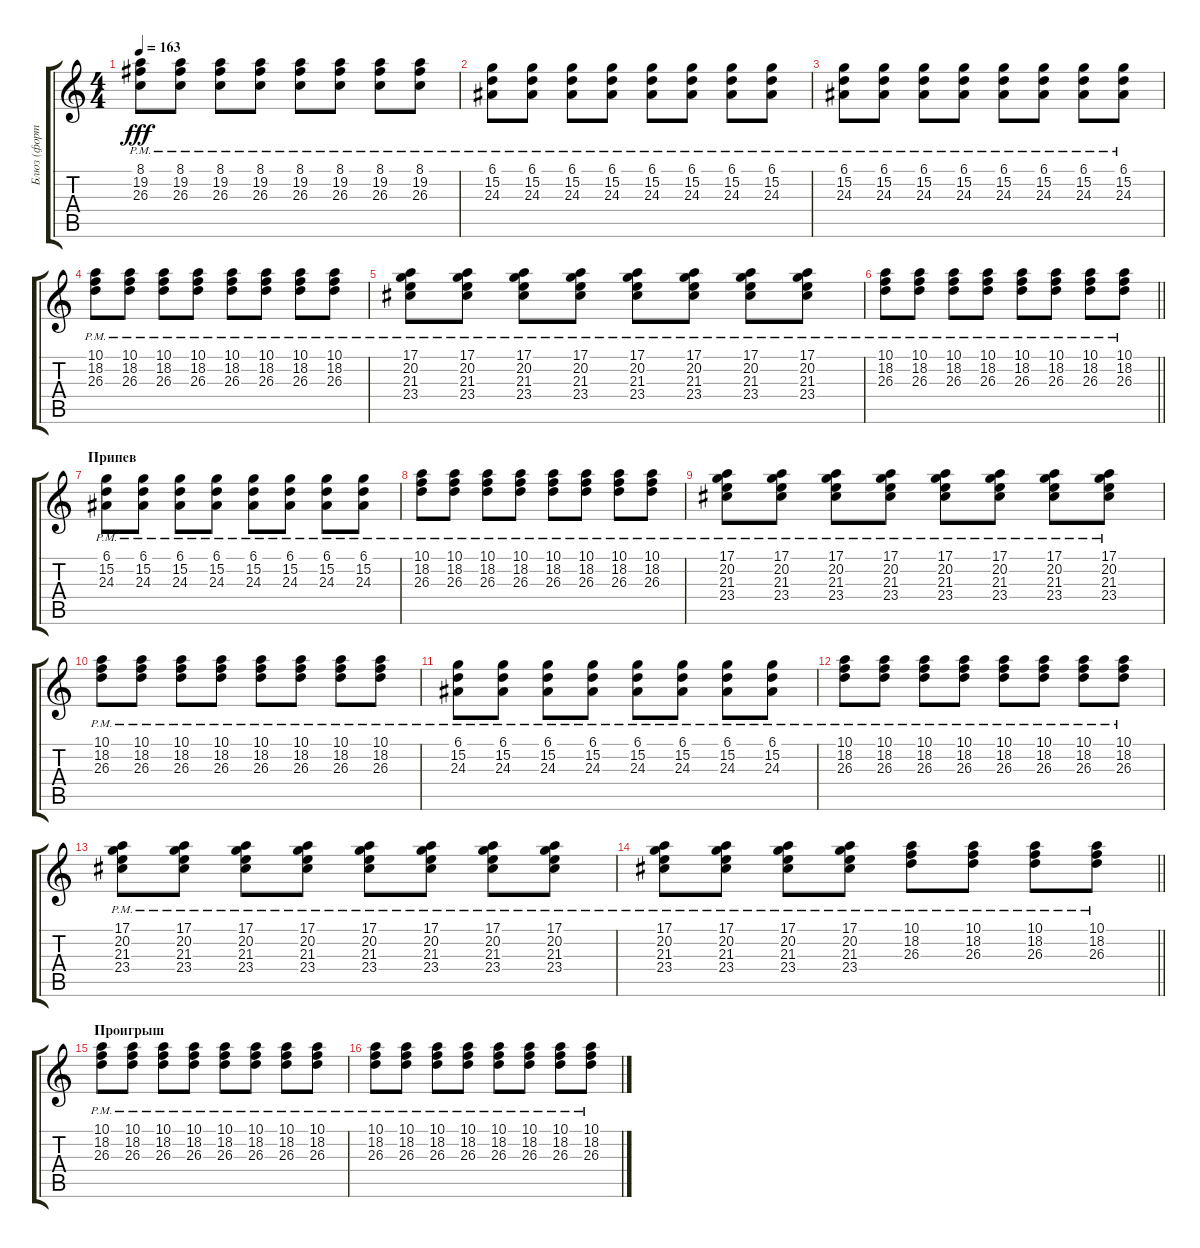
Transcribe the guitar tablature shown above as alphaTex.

\track ("Блюз (фортепиано)" "Блюз (форт") {instrument acousticgrandpiano}
\staff {score tabs}
\tuning (E4 B3 G3 D3 A2 E2) {hide}
\ts (4 4)
\tempo 163
\clef g2
\ks c
(8.1{pm} 19.2{pm} 26.3{pm}).8{dy fff} (8.1{pm} 19.2{pm} 26.3{pm}).8 (8.1{pm} 19.2{pm} 26.3{pm}).8 (8.1{pm} 19.2{pm} 26.3{pm}).8 (8.1{pm} 19.2{pm} 26.3{pm}).8 (8.1{pm} 19.2{pm} 26.3{pm}).8 (8.1{pm} 19.2{pm} 26.3{pm}).8 (8.1{pm} 19.2{pm} 26.3{pm}).8 |
(6.1{pm} 15.2{pm} 24.3{pm}).8 (6.1{pm} 15.2{pm} 24.3{pm}).8 (6.1{pm} 15.2{pm} 24.3{pm}).8 (6.1{pm} 15.2{pm} 24.3{pm}).8 (6.1{pm} 15.2{pm} 24.3{pm}).8 (6.1{pm} 15.2{pm} 24.3{pm}).8 (6.1{pm} 15.2{pm} 24.3{pm}).8 (6.1{pm} 15.2{pm} 24.3{pm}).8 |
(6.1{pm} 15.2{pm} 24.3{pm}).8 (6.1{pm} 15.2{pm} 24.3{pm}).8 (6.1{pm} 15.2{pm} 24.3{pm}).8 (6.1{pm} 15.2{pm} 24.3{pm}).8 (6.1{pm} 15.2{pm} 24.3{pm}).8 (6.1{pm} 15.2{pm} 24.3{pm}).8 (6.1{pm} 15.2{pm} 24.3{pm}).8 (6.1{pm} 15.2{pm} 24.3{pm}).8 |
(10.1{pm} 18.2{pm} 26.3{pm}).8 (10.1{pm} 18.2{pm} 26.3{pm}).8 (10.1{pm} 18.2{pm} 26.3{pm}).8 (10.1{pm} 18.2{pm} 26.3{pm}).8 (10.1{pm} 18.2{pm} 26.3{pm}).8 (10.1{pm} 18.2{pm} 26.3{pm}).8 (10.1{pm} 18.2{pm} 26.3{pm}).8 (10.1{pm} 18.2{pm} 26.3{pm}).8 |
(17.1{pm} 20.2{pm} 21.3{pm} 23.4{pm}).8 (17.1{pm} 20.2{pm} 21.3{pm} 23.4{pm}).8 (17.1{pm} 20.2{pm} 21.3{pm} 23.4{pm}).8 (17.1{pm} 20.2{pm} 21.3{pm} 23.4{pm}).8 (17.1{pm} 20.2{pm} 21.3{pm} 23.4{pm}).8 (17.1{pm} 20.2{pm} 21.3{pm} 23.4{pm}).8 (17.1{pm} 20.2{pm} 21.3{pm} 23.4{pm}).8 (17.1{pm} 20.2{pm} 21.3{pm} 23.4{pm}).8 |
\barLineRight lightlight
(10.1{pm} 18.2{pm} 26.3{pm}).8 (10.1{pm} 18.2{pm} 26.3{pm}).8 (10.1{pm} 18.2{pm} 26.3{pm}).8 (10.1{pm} 18.2{pm} 26.3{pm}).8 (10.1{pm} 18.2{pm} 26.3{pm}).8 (10.1{pm} 18.2{pm} 26.3{pm}).8 (10.1{pm} 18.2{pm} 26.3{pm}).8 (10.1{pm} 18.2{pm} 26.3{pm}).8 |
\section ("" "Припев")
(6.1{pm} 15.2{pm} 24.3{pm}).8 (6.1{pm} 15.2{pm} 24.3{pm}).8 (6.1{pm} 15.2{pm} 24.3{pm}).8 (6.1{pm} 15.2{pm} 24.3{pm}).8 (6.1{pm} 15.2{pm} 24.3{pm}).8 (6.1{pm} 15.2{pm} 24.3{pm}).8 (6.1{pm} 15.2{pm} 24.3{pm}).8 (6.1{pm} 15.2{pm} 24.3{pm}).8 |
(10.1{pm} 18.2{pm} 26.3{pm}).8 (10.1{pm} 18.2{pm} 26.3{pm}).8 (10.1{pm} 18.2{pm} 26.3{pm}).8 (10.1{pm} 18.2{pm} 26.3{pm}).8 (10.1{pm} 18.2{pm} 26.3{pm}).8 (10.1{pm} 18.2{pm} 26.3{pm}).8 (10.1{pm} 18.2{pm} 26.3{pm}).8 (10.1{pm} 18.2{pm} 26.3{pm}).8 |
(17.1{pm} 20.2{pm} 21.3{pm} 23.4{pm}).8 (17.1{pm} 20.2{pm} 21.3{pm} 23.4{pm}).8 (17.1{pm} 20.2{pm} 21.3{pm} 23.4{pm}).8 (17.1{pm} 20.2{pm} 21.3{pm} 23.4{pm}).8 (17.1{pm} 20.2{pm} 21.3{pm} 23.4{pm}).8 (17.1{pm} 20.2{pm} 21.3{pm} 23.4{pm}).8 (17.1{pm} 20.2{pm} 21.3{pm} 23.4{pm}).8 (17.1{pm} 20.2{pm} 21.3{pm} 23.4{pm}).8 |
(10.1{pm} 18.2{pm} 26.3{pm}).8 (10.1{pm} 18.2{pm} 26.3{pm}).8 (10.1{pm} 18.2{pm} 26.3{pm}).8 (10.1{pm} 18.2{pm} 26.3{pm}).8 (10.1{pm} 18.2{pm} 26.3{pm}).8 (10.1{pm} 18.2{pm} 26.3{pm}).8 (10.1{pm} 18.2{pm} 26.3{pm}).8 (10.1{pm} 18.2{pm} 26.3{pm}).8 |
(6.1{pm} 15.2{pm} 24.3{pm}).8 (6.1{pm} 15.2{pm} 24.3{pm}).8 (6.1{pm} 15.2{pm} 24.3{pm}).8 (6.1{pm} 15.2{pm} 24.3{pm}).8 (6.1{pm} 15.2{pm} 24.3{pm}).8 (6.1{pm} 15.2{pm} 24.3{pm}).8 (6.1{pm} 15.2{pm} 24.3{pm}).8 (6.1{pm} 15.2{pm} 24.3{pm}).8 |
(10.1{pm} 18.2{pm} 26.3{pm}).8 (10.1{pm} 18.2{pm} 26.3{pm}).8 (10.1{pm} 18.2{pm} 26.3{pm}).8 (10.1{pm} 18.2{pm} 26.3{pm}).8 (10.1{pm} 18.2{pm} 26.3{pm}).8 (10.1{pm} 18.2{pm} 26.3{pm}).8 (10.1{pm} 18.2{pm} 26.3{pm}).8 (10.1{pm} 18.2{pm} 26.3{pm}).8 |
(17.1{pm} 20.2{pm} 21.3{pm} 23.4{pm}).8 (17.1{pm} 20.2{pm} 21.3{pm} 23.4{pm}).8 (17.1{pm} 20.2{pm} 21.3{pm} 23.4{pm}).8 (17.1{pm} 20.2{pm} 21.3{pm} 23.4{pm}).8 (17.1{pm} 20.2{pm} 21.3{pm} 23.4{pm}).8 (17.1{pm} 20.2{pm} 21.3{pm} 23.4{pm}).8 (17.1{pm} 20.2{pm} 21.3{pm} 23.4{pm}).8 (17.1{pm} 20.2{pm} 21.3{pm} 23.4{pm}).8 |
\barLineRight lightlight
(17.1{pm} 20.2{pm} 21.3{pm} 23.4{pm}).8 (17.1{pm} 20.2{pm} 21.3{pm} 23.4{pm}).8 (17.1{pm} 20.2{pm} 21.3{pm} 23.4{pm}).8 (17.1{pm} 20.2{pm} 21.3{pm} 23.4{pm}).8 (10.1{pm} 18.2{pm} 26.3{pm}).8 (10.1{pm} 18.2{pm} 26.3{pm}).8 (10.1{pm} 18.2{pm} 26.3{pm}).8 (10.1{pm} 18.2{pm} 26.3{pm}).8 |
\section ("" "Проигрыш")
(10.1{pm} 18.2{pm} 26.3{pm}).8 (10.1{pm} 18.2{pm} 26.3{pm}).8 (10.1{pm} 18.2{pm} 26.3{pm}).8 (10.1{pm} 18.2{pm} 26.3{pm}).8 (10.1{pm} 18.2{pm} 26.3{pm}).8 (10.1{pm} 18.2{pm} 26.3{pm}).8 (10.1{pm} 18.2{pm} 26.3{pm}).8 (10.1{pm} 18.2{pm} 26.3{pm}).8 |
(10.1{pm} 18.2{pm} 26.3{pm}).8 (10.1{pm} 18.2{pm} 26.3{pm}).8 (10.1{pm} 18.2{pm} 26.3{pm}).8 (10.1{pm} 18.2{pm} 26.3{pm}).8 (10.1{pm} 18.2{pm} 26.3{pm}).8 (10.1{pm} 18.2{pm} 26.3{pm}).8 (10.1{pm} 18.2{pm} 26.3{pm}).8 (10.1{pm} 18.2{pm} 26.3{pm}).8
